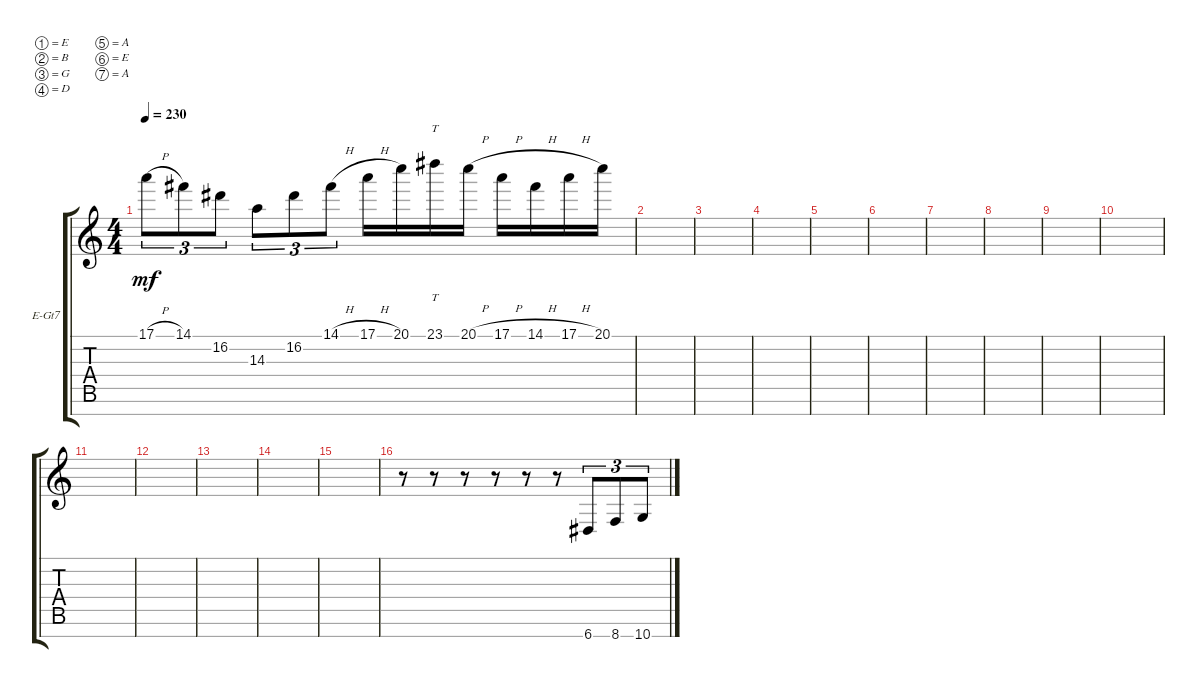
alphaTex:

\defaultSystemsLayout 4
\bracketExtendMode groupsimilarinstruments
\firstSystemTrackNameOrientation horizontal
\otherSystemsTrackNameOrientation horizontal
\track ("Electric Guitar" "E-Gt7") {instrument distortionguitar}
\staff {score tabs}
\tuning (E4 B3 G3 D3 A2 E2 A1)
\ts (4 4)
\tempo 230
\clef g2
\ks c
17.1{h}.8{tu (3 2) dy mf} 14.1.8{tu (3 2)} 16.2.8{tu (3 2)} 14.3.8{tu (3 2)} 16.2.8{tu (3 2)} 14.1{h}.8{tu (3 2)} 17.1{h}.16 20.1.16 23.1.16{tt} 20.1{h}.16 17.1{h}.16 14.1{h}.16 17.1{h}.16 20.1.16 |
|
|
|
|
|
|
|
|
|
|
|
|
|
|
r.8 r.8 r.8 r.8 r.8 r.8 6.7.8{tu (3 2)} 8.7.8{tu (3 2)} 10.7.8{tu (3 2)}
